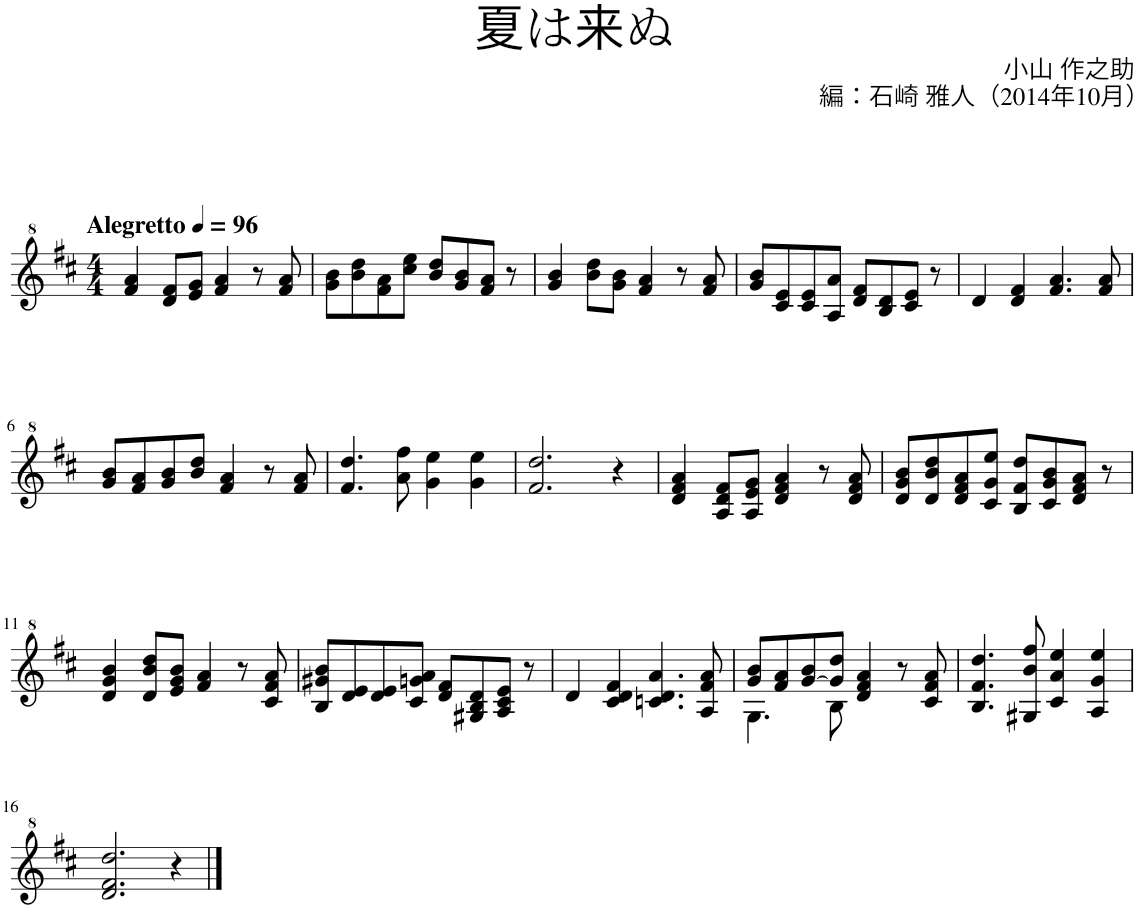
**kern
*part1
*staff1
*I"パンフルート
*clefG^2
*k[f#c#]
*M4/4
*MM96
=1
!LO:TX:a:B:t=Alegretto
4ff#/ 4aa/
8dd/ 8ff#/L
8ee/ 8gg/J
4ff#/ 4aa/
8r
8ff#/ 8aa/
=2
8gg\ 8bb\L
8bb\ 8ddd\
8ff#\ 8aa\
8ccc#\ 8eee\J
8bb/ 8ddd/L
8gg/ 8bb/
8ff#/ 8aa/J
8r
=3
4gg/ 4bb/
8bb\ 8ddd\L
8gg\ 8bb\J
4ff#/ 4aa/
8r
8ff#/ 8aa/
=4
8gg/ 8bb/L
8cc#/ 8ee/
8cc#/ 8ee/
8a/ 8aa/J
8dd/ 8ff#/L
8b/ 8dd/
8cc#/ 8ee/J
8r
=5
4dd/
4dd/ 4ff#/
4.ff#/ 4.aa/
8ff#/ 8aa/
!!LO:LB:g=z
=6
8gg/ 8bb/L
8ff#/ 8aa/
8gg/ 8bb/
8bb/ 8ddd/J
4ff#/ 4aa/
8r
8ff#/ 8aa/
=7
4.ff#/ 4.ddd/
8aa\ 8fff#\
4gg\ 4eee\
4gg\ 4eee\
=8
2.ff#/ 2.ddd/
4r
=9
4dd/ 4ff#/ 4aa/
8a/ 8dd/ 8ff#/L
8a/ 8ee/ 8gg/J
4dd/ 4ff#/ 4aa/
8r
8dd/ 8ff#/ 8aa/
=10
8dd/ 8gg/ 8bb/L
8dd/ 8bb/ 8ddd/
8dd/ 8ff#/ 8aa/
8cc#/ 8gg/ 8eee/J
8b/ 8ff#/ 8ddd/L
8cc#/ 8gg/ 8bb/
8dd/ 8ff#/ 8aa/J
8r
!!LO:LB:g=z
=11
4dd/ 4gg/ 4bb/
8dd/ 8bb/ 8ddd/L
8ee/ 8gg/ 8bb/J
4ff#/ 4aa/
8r
8cc#/ 8ff#/ 8aa/
=12
8b/ 8gg#X/ 8bb/L
8dd/ 8ee/
8dd/ 8ee/
8cc#/ 8ggn/ 8aa/J
8dd/ 8ff#/L
8g#X/ 8b/ 8dd/
8a/ 8cc#/ 8ee/J
8r
=13
4dd/
4cc#/ 4dd/ 4ff#/
4.ccn/ 4.dd/ 4.aa/
8a/ 8ff#/ 8aa/
=14
*^
8gg/ 8bb/L	4.g\
8ff#/ 8aa/	.
[8gg/ 8bb/	.
8gg/] 8ddd/J	8b\
4dd/ 4ff#/ 4aa/	2ryy
8r	.
8cc#/ 8ff#/ 8aa/	.
*v	*v
=15
4.b/ 4.ff#/ 4.ddd/
8g#X/ 8bb/ 8fff#/
4cc#/ 4aa/ 4eee/
4a/ 4gg/ 4eee/
!!LO:LB:g=z
=16
2.dd/ 2.ff#/ 2.ddd/
4r
==
*-
